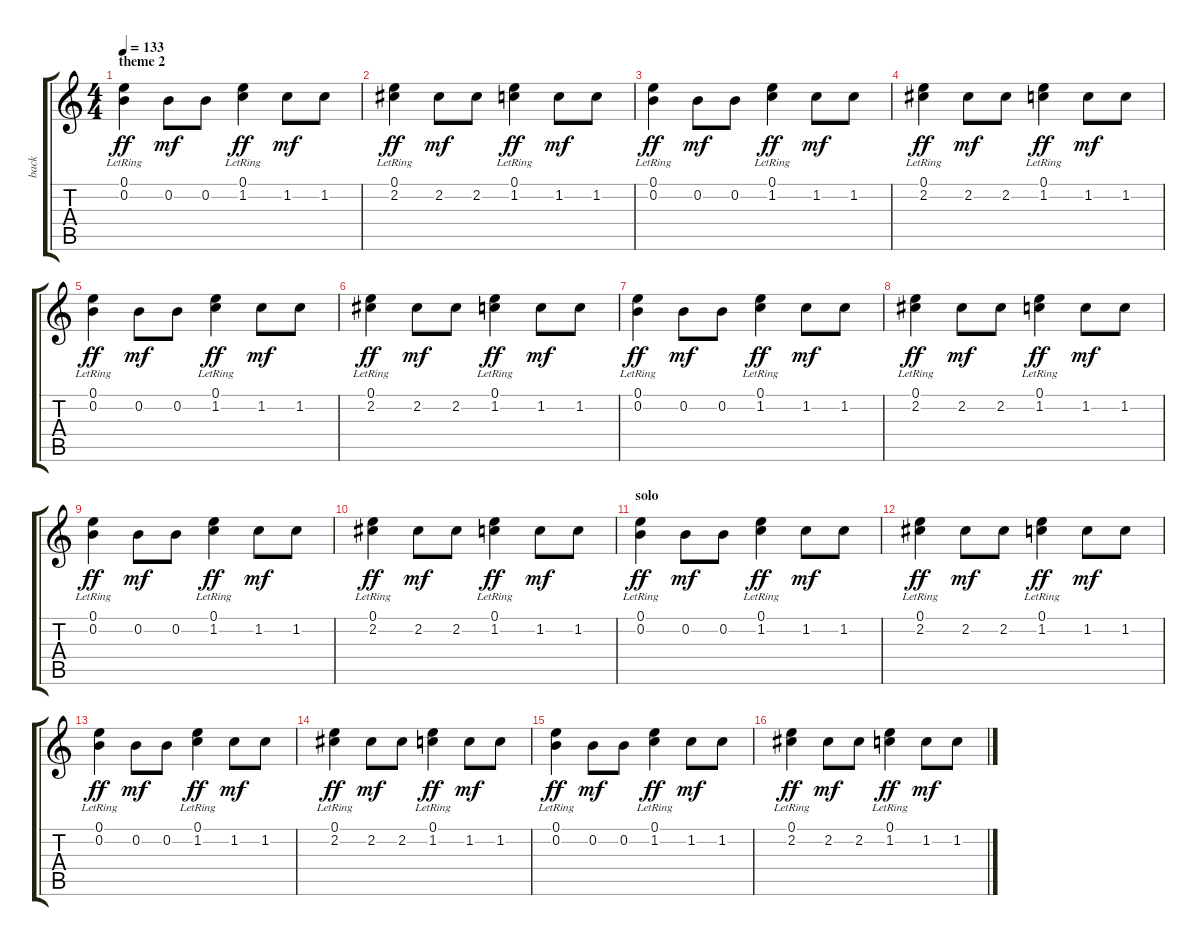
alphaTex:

\track ("back" "back") {instrument distortionguitar}
\staff {score tabs}
\tuning (E4 B3 G3 D3 A2 E2) {hide}
\ts (4 4)
\section ("" "theme 2")
\tempo 133
\clef g2
\ks c
(0.1{lr} 0.2{lr}).4{dy ff} 0.2.8{dy mf} 0.2.8 (0.1{lr} 1.2{lr}).4{dy ff} 1.2.8{dy mf} 1.2.8 |
(0.1{lr} 2.2{lr}).4{dy ff} 2.2.8{dy mf} 2.2.8 (0.1{lr} 1.2{lr}).4{dy ff} 1.2.8{dy mf} 1.2.8 |
(0.1{lr} 0.2{lr}).4{dy ff} 0.2.8{dy mf} 0.2.8 (0.1{lr} 1.2{lr}).4{dy ff} 1.2.8{dy mf} 1.2.8 |
(0.1{lr} 2.2{lr}).4{dy ff} 2.2.8{dy mf} 2.2.8 (0.1{lr} 1.2{lr}).4{dy ff} 1.2.8{dy mf} 1.2.8 |
(0.1{lr} 0.2{lr}).4{dy ff} 0.2.8{dy mf} 0.2.8 (0.1{lr} 1.2{lr}).4{dy ff} 1.2.8{dy mf} 1.2.8 |
(0.1{lr} 2.2{lr}).4{dy ff} 2.2.8{dy mf} 2.2.8 (0.1{lr} 1.2{lr}).4{dy ff} 1.2.8{dy mf} 1.2.8 |
(0.1{lr} 0.2{lr}).4{dy ff} 0.2.8{dy mf} 0.2.8 (0.1{lr} 1.2{lr}).4{dy ff} 1.2.8{dy mf} 1.2.8 |
(0.1{lr} 2.2{lr}).4{dy ff} 2.2.8{dy mf} 2.2.8 (0.1{lr} 1.2{lr}).4{dy ff} 1.2.8{dy mf} 1.2.8 |
(0.1{lr} 0.2{lr}).4{dy ff} 0.2.8{dy mf} 0.2.8 (0.1{lr} 1.2{lr}).4{dy ff} 1.2.8{dy mf} 1.2.8 |
(0.1{lr} 2.2{lr}).4{dy ff} 2.2.8{dy mf} 2.2.8 (0.1{lr} 1.2{lr}).4{dy ff} 1.2.8{dy mf} 1.2.8 |
\section ("" "solo")
(0.1{lr} 0.2{lr}).4{dy ff} 0.2.8{dy mf} 0.2.8 (0.1{lr} 1.2{lr}).4{dy ff} 1.2.8{dy mf} 1.2.8 |
(0.1{lr} 2.2{lr}).4{dy ff} 2.2.8{dy mf} 2.2.8 (0.1{lr} 1.2{lr}).4{dy ff} 1.2.8{dy mf} 1.2.8 |
(0.1{lr} 0.2{lr}).4{dy ff} 0.2.8{dy mf} 0.2.8 (0.1{lr} 1.2{lr}).4{dy ff} 1.2.8{dy mf} 1.2.8 |
(0.1{lr} 2.2{lr}).4{dy ff} 2.2.8{dy mf} 2.2.8 (0.1{lr} 1.2{lr}).4{dy ff} 1.2.8{dy mf} 1.2.8 |
(0.1{lr} 0.2{lr}).4{dy ff} 0.2.8{dy mf} 0.2.8 (0.1{lr} 1.2{lr}).4{dy ff} 1.2.8{dy mf} 1.2.8 |
(0.1{lr} 2.2{lr}).4{dy ff} 2.2.8{dy mf} 2.2.8 (0.1{lr} 1.2{lr}).4{dy ff} 1.2.8{dy mf} 1.2.8
